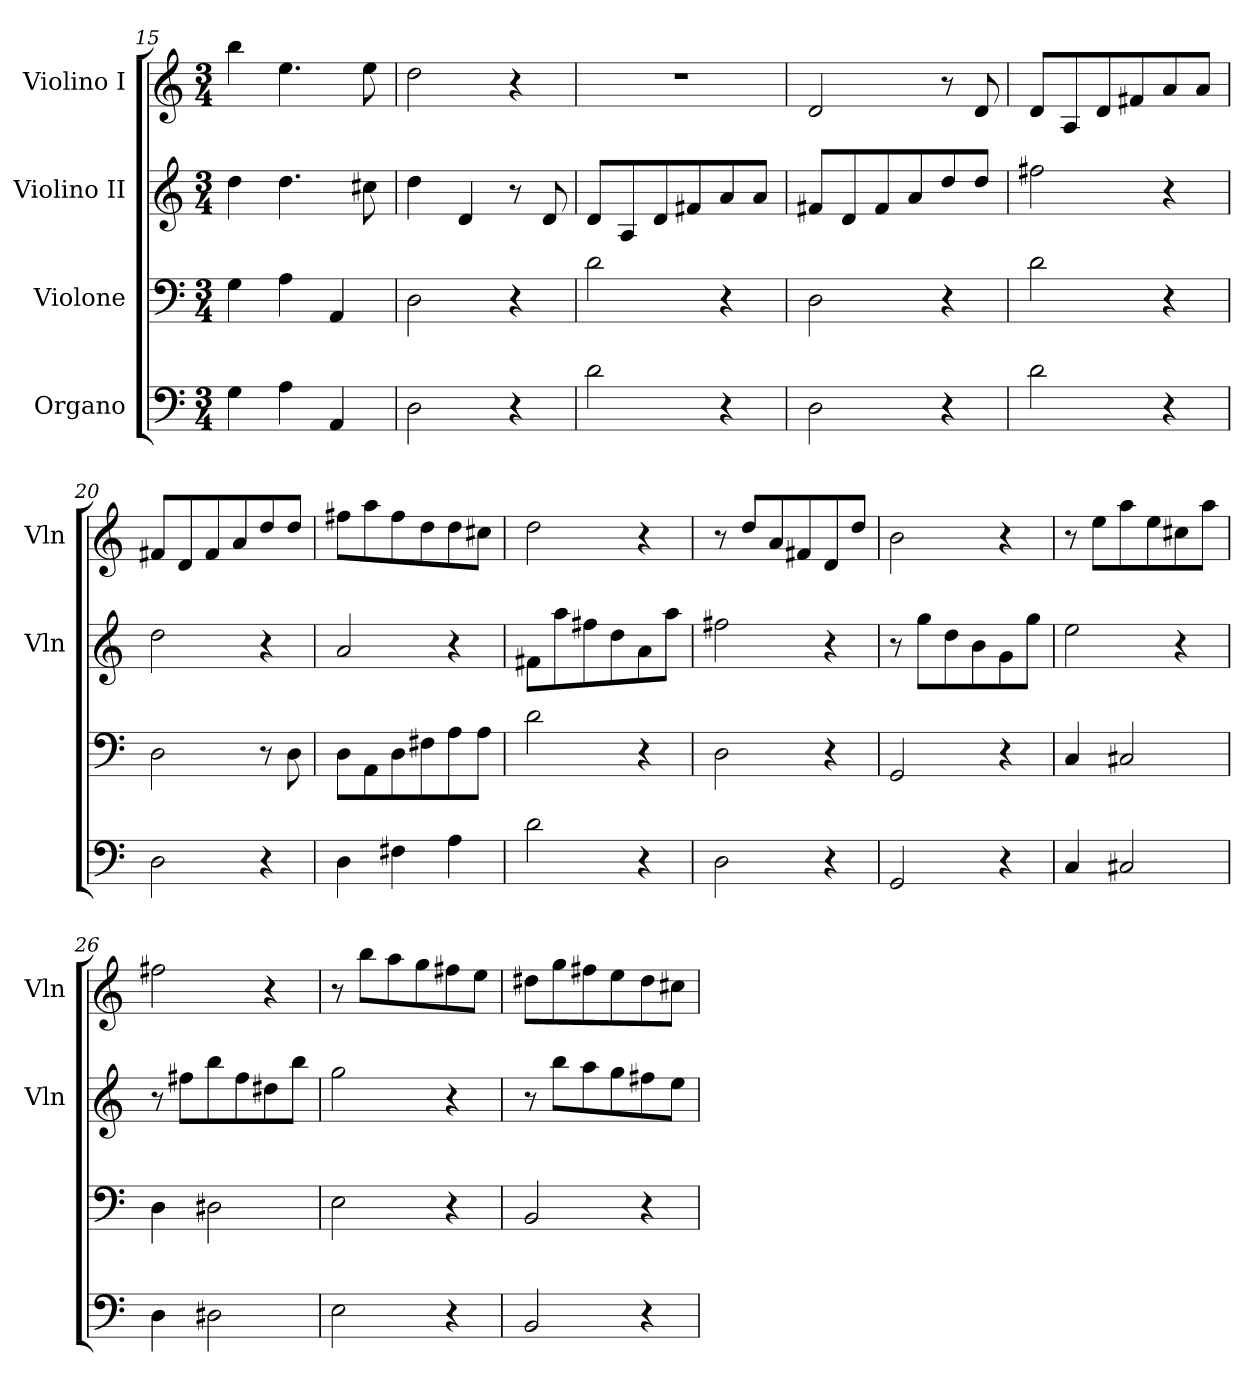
**kern	**kern	**kern	**kern
*part4	*part3	*part2	*part1
*staff4	*staff3	*staff2	*staff1
*I"Organo	*I"Violone	*I"Violino II	*I"Violino I
*	*	*I'Vln	*I'Vln
*clefF4	*clefF4	*clefG2	*clefG2
*k[]	*k[]	*k[]	*k[]
*M3/4	*M3/4	*M3/4	*M3/4
=15	=15	=15	=15
4G	4G	4dd	4bb
4A	4A	4.dd	4.ee
4AA	4AA	.	.
.	.	8cc#X	8ee
=16	=16	=16	=16
2D	2D	4dd	2dd
.	.	4d	.
4r	4r	8r	4r
.	.	8d	.
=17	=17	=17	=17
2d	2d	8dL	2.r
.	.	8A	.
.	.	8d	.
.	.	8f#X	.
4r	4r	8a	.
.	.	8aJ	.
=18	=18	=18	=18
2D	2D	8f#XL	2d
.	.	8d	.
.	.	8f#	.
.	.	8a	.
4r	4r	8dd	8r
.	.	8ddJ	8d
=19	=19	=19	=19
2d	2d	2ff#X	8dL
.	.	.	8A
.	.	.	8d
.	.	.	8f#X
4r	4r	4r	8a
.	.	.	8aJ
=20	=20	=20	=20
2D	2D	2dd	8f#XL
.	.	.	8d
.	.	.	8f#
.	.	.	8a
4r	8r	4r	8dd
.	8D	.	8ddJ
=21	=21	=21	=21
4D	8DL	2a	8ff#XL
.	8AA	.	8aa
4F#X	8D	.	8ff#
.	8F#X	.	8dd
4A	8A	4r	8dd
.	8AJ	.	8cc#XJ
=22	=22	=22	=22
2d	2d	8f#XL	2dd
.	.	8aa	.
.	.	8ff#X	.
.	.	8dd	.
4r	4r	8a	4r
.	.	8aaJ	.
=23	=23	=23	=23
2D	2D	2ff#X	8r
.	.	.	8ddL
.	.	.	8a
.	.	.	8f#X
4r	4r	4r	8d
.	.	.	8ddJ
=24	=24	=24	=24
2GG	2GG	8r	2b
.	.	8ggL	.
.	.	8dd	.
.	.	8b	.
4r	4r	8g	4r
.	.	8ggJ	.
=25	=25	=25	=25
4C	4C	2ee	8r
.	.	.	8eeL
2C#X	2C#X	.	8aa
.	.	.	8ee
.	.	4r	8cc#X
.	.	.	8aaJ
=26	=26	=26	=26
4D	4D	8r	2ff#X
.	.	8ff#XL	.
2D#X	2D#X	8bb	.
.	.	8ff#	.
.	.	8dd#X	4r
.	.	8bbJ	.
=27	=27	=27	=27
2E	2E	2gg	8r
.	.	.	8bbL
.	.	.	8aa
.	.	.	8gg
4r	4r	4r	8ff#X
.	.	.	8eeJ
=28	=28	=28	=28
2BB	2BB	8r	8dd#XL
.	.	8bbL	8gg
.	.	8aa	8ff#X
.	.	8gg	8ee
4r	4r	8ff#X	8dd#
.	.	8eeJ	8cc#XJ
=	=	=	=
*-	*-	*-	*-
